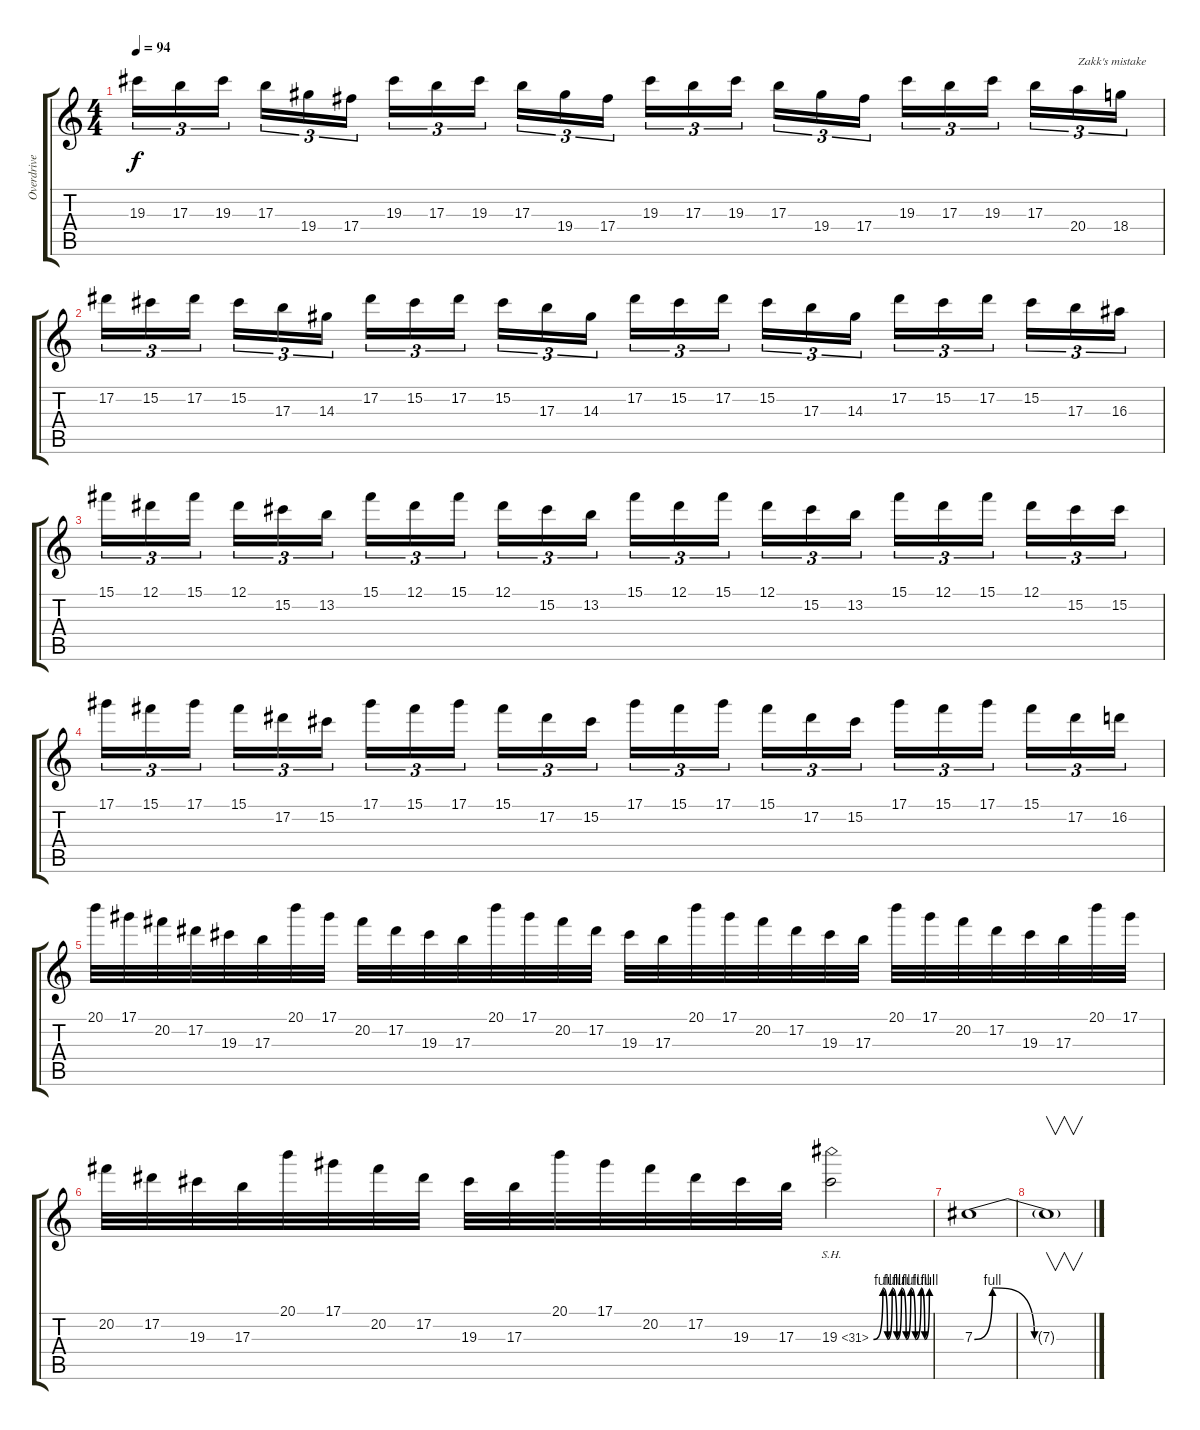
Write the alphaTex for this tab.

\track ("Overdrive" "Overdrive") {instrument overdrivenguitar}
\staff {score tabs}
\tuning (Eb4 Bb3 Gb3 Db3 Ab2 Eb2) {hide}
\ts (4 4)
\tempo 94
\clef g2
\ks c
19.3.16{tu (3 2) dy f} 17.3.16{tu (3 2)} 19.3.16{tu (3 2) beam splitsecondary} 17.3.16{tu (3 2)} 19.4.16{tu (3 2)} 17.4.16{tu (3 2)} 19.3.16{tu (3 2)} 17.3.16{tu (3 2)} 19.3.16{tu (3 2) beam splitsecondary} 17.3.16{tu (3 2)} 19.4.16{tu (3 2)} 17.4.16{tu (3 2)} 19.3.16{tu (3 2)} 17.3.16{tu (3 2)} 19.3.16{tu (3 2) beam splitsecondary} 17.3.16{tu (3 2)} 19.4.16{tu (3 2)} 17.4.16{tu (3 2)} 19.3.16{tu (3 2)} 17.3.16{tu (3 2)} 19.3.16{tu (3 2) beam splitsecondary} 17.3.16{tu (3 2)} 20.4.16{tu (3 2) txt "Zakk's mistake"} 18.4.16{tu (3 2)} |
17.2.16{tu (3 2)} 15.2.16{tu (3 2)} 17.2.16{tu (3 2) beam splitsecondary} 15.2.16{tu (3 2)} 17.3.16{tu (3 2)} 14.3.16{tu (3 2)} 17.2.16{tu (3 2)} 15.2.16{tu (3 2)} 17.2.16{tu (3 2) beam splitsecondary} 15.2.16{tu (3 2)} 17.3.16{tu (3 2)} 14.3.16{tu (3 2)} 17.2.16{tu (3 2)} 15.2.16{tu (3 2)} 17.2.16{tu (3 2) beam splitsecondary} 15.2.16{tu (3 2)} 17.3.16{tu (3 2)} 14.3.16{tu (3 2)} 17.2.16{tu (3 2)} 15.2.16{tu (3 2)} 17.2.16{tu (3 2) beam splitsecondary} 15.2.16{tu (3 2)} 17.3.16{tu (3 2)} 16.3.16{tu (3 2)} |
15.1.16{tu (3 2)} 12.1.16{tu (3 2)} 15.1.16{tu (3 2) beam splitsecondary} 12.1.16{tu (3 2)} 15.2.16{tu (3 2)} 13.2.16{tu (3 2)} 15.1.16{tu (3 2)} 12.1.16{tu (3 2)} 15.1.16{tu (3 2) beam splitsecondary} 12.1.16{tu (3 2)} 15.2.16{tu (3 2)} 13.2.16{tu (3 2)} 15.1.16{tu (3 2)} 12.1.16{tu (3 2)} 15.1.16{tu (3 2) beam splitsecondary} 12.1.16{tu (3 2)} 15.2.16{tu (3 2)} 13.2.16{tu (3 2)} 15.1.16{tu (3 2)} 12.1.16{tu (3 2)} 15.1.16{tu (3 2) beam splitsecondary} 12.1.16{tu (3 2)} 15.2.16{tu (3 2)} 15.2.16{tu (3 2)} |
17.1.16{tu (3 2)} 15.1.16{tu (3 2)} 17.1.16{tu (3 2) beam splitsecondary} 15.1.16{tu (3 2)} 17.2.16{tu (3 2)} 15.2.16{tu (3 2)} 17.1.16{tu (3 2)} 15.1.16{tu (3 2)} 17.1.16{tu (3 2) beam splitsecondary} 15.1.16{tu (3 2)} 17.2.16{tu (3 2)} 15.2.16{tu (3 2)} 17.1.16{tu (3 2)} 15.1.16{tu (3 2)} 17.1.16{tu (3 2) beam splitsecondary} 15.1.16{tu (3 2)} 17.2.16{tu (3 2)} 15.2.16{tu (3 2)} 17.1.16{tu (3 2)} 15.1.16{tu (3 2)} 17.1.16{tu (3 2) beam splitsecondary} 15.1.16{tu (3 2)} 17.2.16{tu (3 2)} 16.2.16{tu (3 2)} |
20.1.32 17.1.32 20.2.32 17.2.32 19.3.32 17.3.32 20.1.32 17.1.32 20.2.32 17.2.32 19.3.32 17.3.32 20.1.32 17.1.32 20.2.32 17.2.32 19.3.32 17.3.32 20.1.32 17.1.32 20.2.32 17.2.32 19.3.32 17.3.32 20.1.32 17.1.32 20.2.32 17.2.32 19.3.32 17.3.32 20.1.32 17.1.32 |
20.2.32 17.2.32 19.3.32 17.3.32 20.1.32 17.1.32 20.2.32 17.2.32 19.3.32 17.3.32 20.1.32 17.1.32 20.2.32 17.2.32 19.3.32 17.3.32 19.3{be (custom 0 0 10 4 15 0 20 4 25 0 30 4 35 0 40 4 45 0 51 4 55 0 60 4) sh 12}.2 |
7.3{be (custom 0 0 9 4 30 0 60 0)}.1 |
7.3{t}.1{v}
